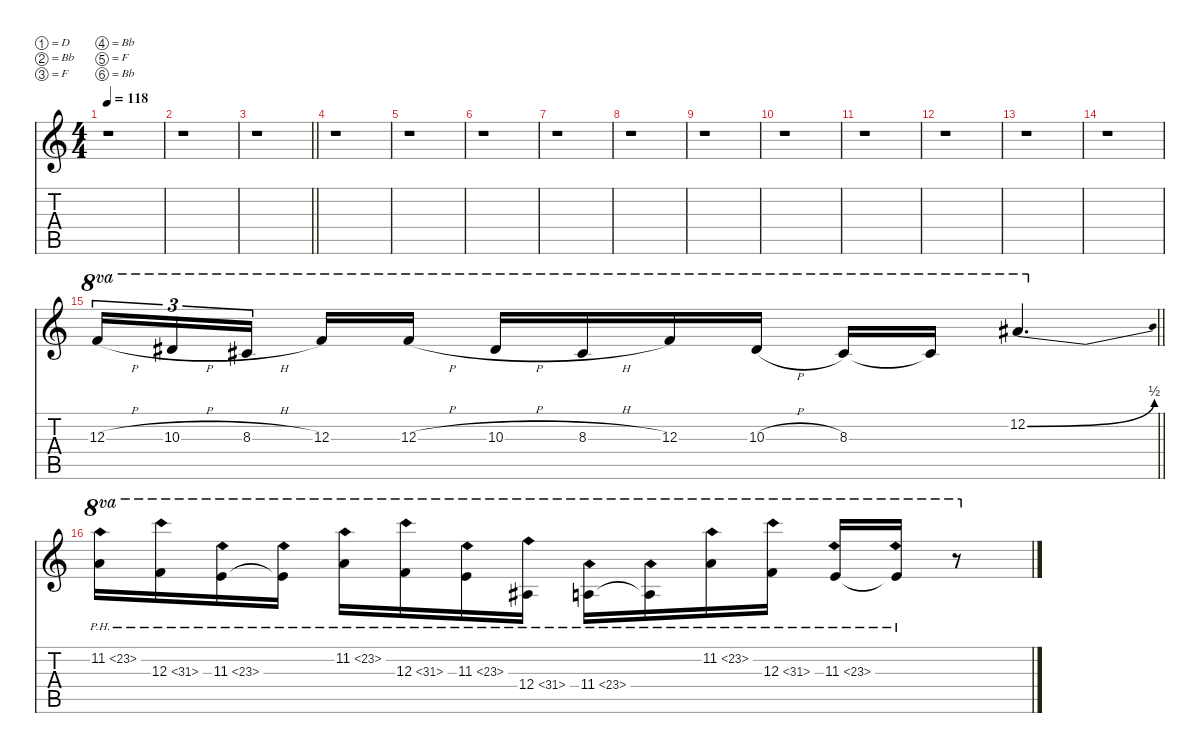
\defaultSystemsLayout 4
\hideDynamics
\bracketExtendMode nobrackets
\singleTrackTrackNamePolicy hidden
\multiTrackTrackNamePolicy hidden
\firstSystemTrackNameMode fullname
\otherSystemsTrackNameOrientation horizontal
\track ("Guitar Distort." "od.guit.") {defaultSystemsLayout 8 instrument overdrivenguitar}
\staff {score tabs}
\tuning (D4 Bb3 F3 Bb2 F2 Bb1)
\ts (4 4)
\tempo 118
\clef g2
\ks c
r.1{dy f beam Down} |
r.1{beam Down} |
\barLineRight lightlight
r.1{beam Down} |
r.1{beam Down} |
r.1{beam Down} |
r.1{beam Down} |
r.1{beam Down} |
r.1{beam Down} |
r.1{beam Down} |
r.1{beam Down} |
r.1{beam Down} |
r.1{beam Down} |
r.1{beam Down} |
r.1{beam Down} |
\barLineRight lightlight
12.3{h}.16{tu (3 2) ot 8va beam Up} 10.3{h acc #}.16{tu (3 2) ot 8va beam Up} 8.3{h acc #}.16{tu (3 2) ot 8va beam Up} 12.3.16{ot 8va beam Up} 12.3{h}.16{ot 8va beam Up} 10.3{h acc #}.16{ot 8va beam Up} 8.3{h acc #}.16{ot 8va beam Up} 12.3.16{ot 8va beam Up} 10.3{h acc #}.16{ot 8va beam Up} 8.3{acc #}.16{ot 8va beam Up} 8.3{t acc #}.16{ot 8va beam Up} 12.2{be (bend 0 0 9.999999599999999 2) acc #}.4{d ot 8va beam Up} |
11.2{ph 12}.16{ot 8va beam Down} 12.3{ph 19}.16{ot 8va beam Down} 11.3{ph 12}.16{ot 8va beam Down} 11.3{ph 12 t}.16{ot 8va beam Down} 11.2{ph 12}.16{ot 8va beam Down} 12.3{ph 19}.16{ot 8va beam Down} 11.3{ph 12}.16{ot 8va beam Down} 12.4{ph 19 acc #}.16{ot 8va beam Down} 11.4{ph 12}.16{ot 8va beam Down} 11.4{ph 12 t}.16{ot 8va beam Down} 11.2{ph 12}.16{ot 8va beam Down} 12.3{ph 19}.16{ot 8va beam Down} 11.3{ph 12}.16{ot 8va beam Up} 11.3{ph 12 t}.16{ot 8va beam Up} r.8{ot 8va beam Up}
